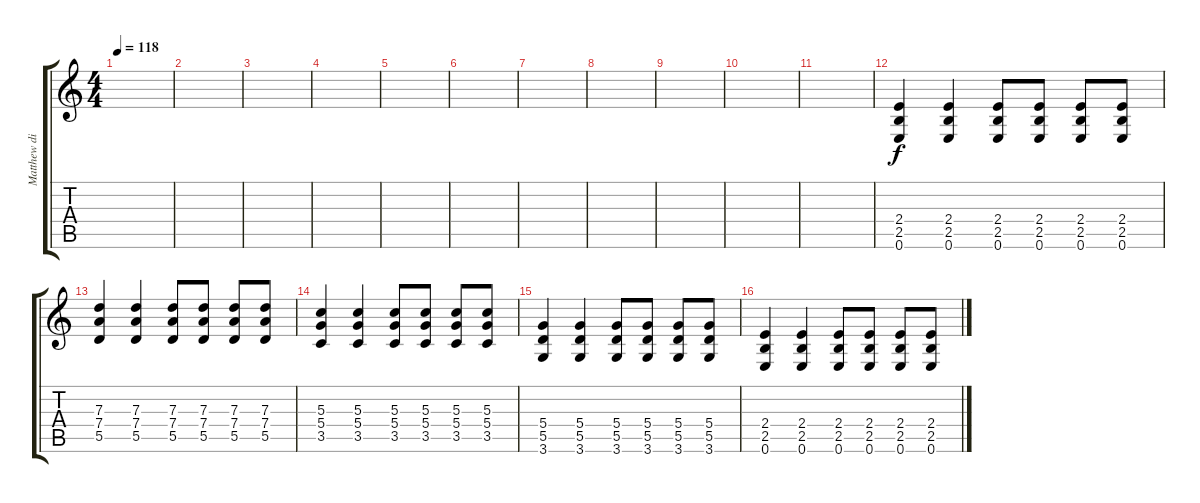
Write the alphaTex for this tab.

\track ("Matthew disto" "Matthew di") {instrument overdrivenguitar}
\staff {score tabs}
\tuning (E4 B3 G3 D3 A2 E2) {hide}
\ts (4 4)
\tempo 118
\clef g2
\ks c
|
|
|
|
|
|
|
|
|
|
|
(2.4 2.5 0.6).4 (2.4 2.5 0.6).4 (2.4 2.5 0.6).8 (2.4 2.5 0.6).8 (2.4 2.5 0.6).8 (2.4 2.5 0.6).8 |
(7.3 7.4 5.5).4 (7.3 7.4 5.5).4 (7.3 7.4 5.5).8 (7.3 7.4 5.5).8 (7.3 7.4 5.5).8 (7.3 7.4 5.5).8 |
(5.3 5.4 3.5).4 (5.3 5.4 3.5).4 (5.3 5.4 3.5).8 (5.3 5.4 3.5).8 (5.3 5.4 3.5).8 (5.3 5.4 3.5).8 |
(5.4 5.5 3.6).4 (5.4 5.5 3.6).4 (5.4 5.5 3.6).8 (5.4 5.5 3.6).8 (5.4 5.5 3.6).8 (5.4 5.5 3.6).8 |
(2.4 2.5 0.6).4 (2.4 2.5 0.6).4 (2.4 2.5 0.6).8 (2.4 2.5 0.6).8 (2.4 2.5 0.6).8 (2.4 2.5 0.6).8
